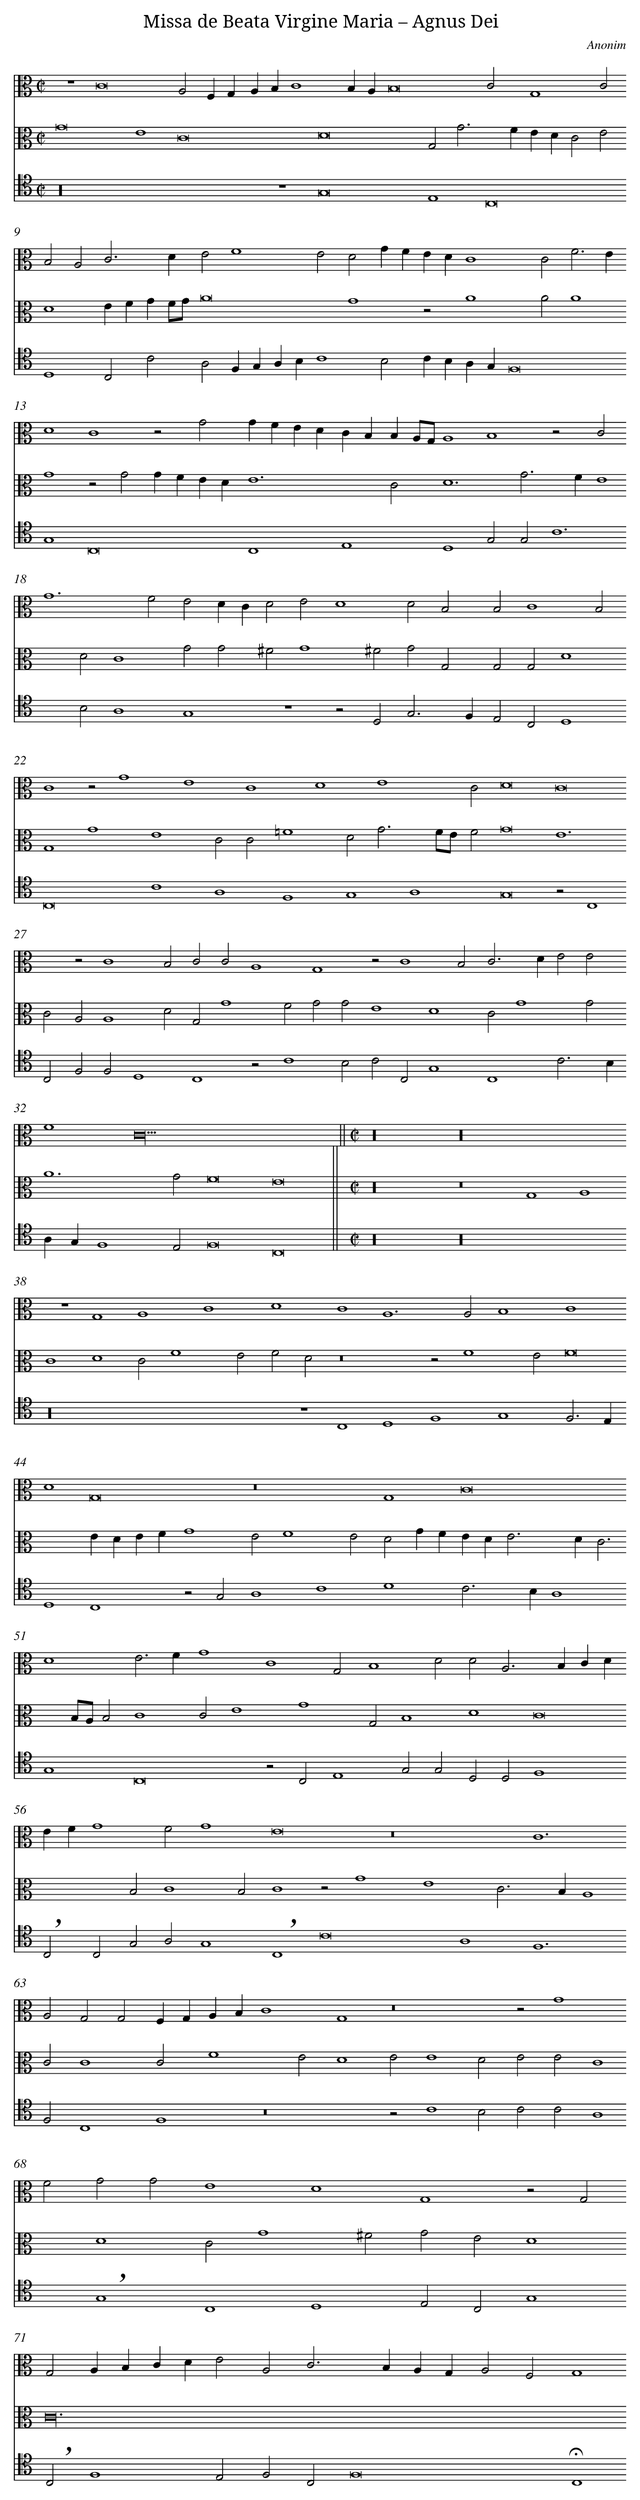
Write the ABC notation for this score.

X:1
T: Missa de Beata Virgine Maria – Agnus Dei
C: Anonim
L: 1/4
M: C|
V: 1 clef=alto
V: 2 clef=alto
V: 3 clef=tenor
K: C
[V:1] z4C8 [|]
[V:2] G8 [|]
[V:3] z16 [|]
[V:1] A,2F,G, [|]
[V:2] E4C8 [|]
[V:3]  [|]
[V:1] A,B,C4B,A, [|]
[V:2] D8 [|]
[V:3] z4G,8 [|]
[V:1] B,8 [|]
[V:2] G,2G3 [|]
[V:3] E,4 [|]
[V:1] C2G,4C2 [|]
[V:2] FEDC2E2 [|]
[V:3] C,8 [|]
[V:1] B,2A,2C3D [|]
[V:2] D4EFGF/G/ [|]
[V:3] D,4C,2C2 [|]
[V:1] E2F4E2 [|]
[V:2] A8 [|]
[V:3] A,2F,G,A,B,C4 [|]
[V:1] D2GFEDC4 [|]
[V:2] G4z2A4 [|]
[V:3] B,2CB,A,G, [|]
[V:1] C2F3E [|]
[V:2] A2A4 [|]
[V:3] F,8 [|]
[V:1] D4C4 [|]
[V:2] G4z2G2 [|]
[V:3] G,4C,8 [|]
[V:1] z2G2GFED [|]
[V:2] GFEDE6 [|]
[V:3] C,4 [|]
[V:1] CB,B,A,/G,/A,4 [|]
[V:2] C2D6 [|]
[V:3] E,4D,4 [|]
[V:1] B,4z2C2 [|]
[V:2] G2>F2E4 [|]
[V:3] G,2G,2C6 [|]
[V:1] G6F2 [|]
[V:2] D2C4 [|]
[V:3] B,2A,4 [|]
[V:1] E2DCD2E2 [|]
[V:2] G2G2^F2G4 [|]
[V:3] G,4z4 [|]
[V:1] D4D2B,2 [|]
[V:2] ^F2G2G,2 [|]
[V:3] z2D,2G,3F, [|]
[V:1] B,2C4B,2 [|]
[V:2] G,2G,2D4 [|]
[V:3] E,2C,2D,4 [|]
[V:1] C4z2G4 [|]
[V:2] G,4G4 [|]
[V:3] C,8 [|]
[V:1] E4C4 [|]
[V:2] E4C2C2 [|]
[V:3] C4A,4 [|]
[V:1] D4E4 [|]
[V:2] =F4D2G3 [|]
[V:3] F,4G,4 [|]
[V:1] C2D8 [|]
[V:2] F/E/F2G8 [|]
[V:3] A,4G,8 [|]
[V:1] C8 [|]
[V:2] E6 [|]
[V:3] z2C,4 [|]
[V:1] z2C4 [|]
[V:2] C2A,2A,4 [|]
[V:3] C,2F,2F,2 [|]
[V:1] B,2C2C2 [|]
[V:2] D2G,2G4 [|]
[V:3] D,4C,4 [|]
[V:1] A,4G,4 [|]
[V:2] F2G2G2 [|]
[V:3] z2C4B,2 [|]
[V:1] z2C4B,2 [|]
[V:2] E4D4 [|]
[V:3] C2C,2G,4 [|]
[V:1] C2>D2E2E2 [|]
[V:2] C2G4G2 [|]
[V:3] C,4C3B, [|]
[V:1] F4C20 [|]
[V:2] A6G2 [|]
[V:3] A,G,F,4E,2 [|]
[V:1]  [|]
[V:2] F8 [|]
[V:3] F,8 [|]
[V:1]  ||
[V:2] E8 ||
[V:3] C,8 ||
[V:1] [M:C|]z16 [|]
[V:2] [M:C|]z16 [|]
[V:3] [M:C|]z16 [|]
[V:1]  [|]
[V:2]  [|]
[V:3]  [|]
[V:1] z16 [|]
[V:2] z8 [|]
[V:3] z16 [|]
[V:1]  [|]
[V:2] G,4A,4 [|]
[V:3]  [|]
[V:1] z4G,4 [|]
[V:2] C4D4 [|]
[V:3] z16 [|]
[V:1] A,4C4 [|]
[V:2] C2F4E2 [|]
[V:3]  [|]
[V:1] D4C4 [|]
[V:2] F2D2z8 [|]
[V:3] z4C,4 [|]
[V:1] A,6A,2 [|]
[V:2] z2F4 [|]
[V:3] D,4F,4 [|]
[V:1] B,4C4 [|]
[V:2] E2F8 [|]
[V:3] G,4F,3E, [|]
[V:1] D4G,8 [|]
[V:2] EDEF [|]
[V:3] D,4C,4 [|]
[V:1] z8 [|]
[V:2] G4E2F4 [|]
[V:3] z2G,2A,4 [|]
[V:1] G,4 [|]
[V:2] E2D2GF [|]
[V:3] C4D4 [|]
[V:1] C8 [|]
[V:2] ED2<E2DC3 [|]
[V:3] C2>B,2A,4 [|]
[V:1] D4E3F [|]
[V:2] B,/A,/B,2C4 [|]
[V:3] G,4C,8 [|]
[V:1] G4C4 [|]
[V:2] C2E4G4 [|]
[V:3] z2C,2 [|]
[V:1] G,2B,4D2 [|]
[V:2] G,2B,4 [|]
[V:3] E,4G,2G,2 [|]
[V:1] D2A,2>B,2CD [|]
[V:2] D4C8 [|]
[V:3] D,2D,2F,4 [|]
[V:1] EFG4F2 [|]
[V:2] B,2C4 [|]
[V:3] !breath!C,2C,2G,2A,2 [|]
[V:1] G4E8 [|]
[V:2] B,2C4 [|]
[V:3] G,4!breath!C,4 [|]
[V:1] z8 [|]
[V:2] z2G4E4 [|]
[V:3] C8 [|]
[V:1] C6 [|]
[V:2] C2>B,2A,4 [|]
[V:3] A,4F,6 [|]
[V:1] A,2G,2G,2 [|]
[V:2] C2C4 [|]
[V:3] F,2C,4 [|]
[V:1] F,G,A,B,C4 [|]
[V:2] C2F4E2 [|]
[V:3] F,4z8 [|]
[V:1] G,4z8 [|]
[V:2] D4E2E4 [|]
[V:3] z2C4 [|]
[V:1] z2G4 [|]
[V:2] D2E2E2 [|]
[V:3] B,2C2C2 [|]
[V:1] F2G2G2 [|]
[V:2] C4D4 [|]
[V:3] A,4!breath!G,4 [|]
[V:1] E4D4 [|]
[V:2] C2G4^F2 [|]
[V:3] C,4D,4 [|]
[V:1] G,4z2G,2 [|]
[V:2] G2E2D4 [|]
[V:3] E,2C,2G,4 [|]
[V:1] G,2A,B,CDE2 [|]
[V:2] C24 [|]
[V:3] !breath!C,2F,4E,2 [|]
[V:1] A,2C2>B,2A,G, [|]
[V:2]  [|]
[V:3] F,2C,2F,8 [|]
[V:1] A,2F,2G,4 [|]
[V:2]  [|]
[V:3] !fermata!C,4 [|]
